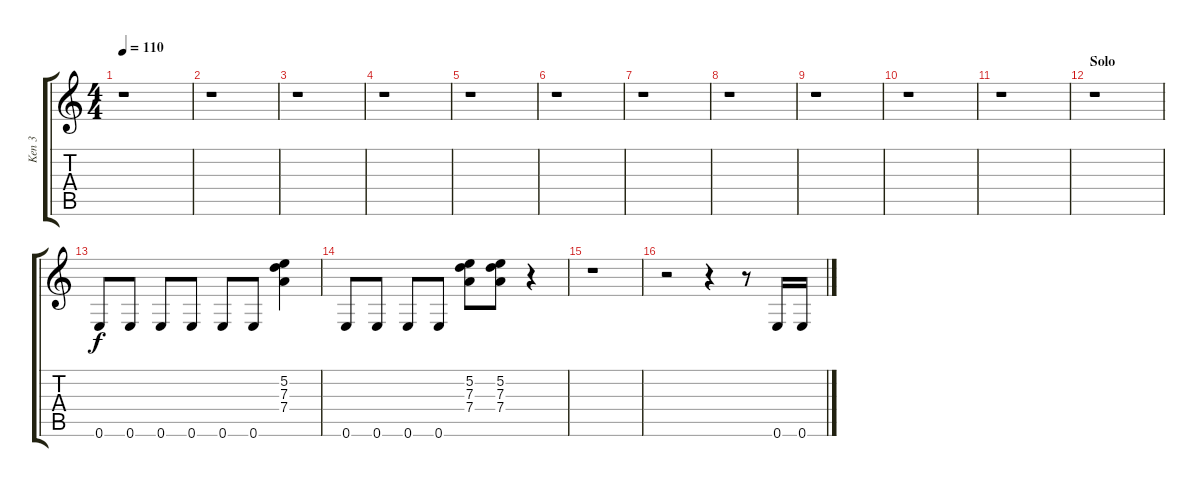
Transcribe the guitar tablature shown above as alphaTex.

\track ("Ken 3" "Ken 3") {instrument distortionguitar}
\staff {score tabs}
\tuning (E4 B3 G3 D3 A2 E2) {hide}
\ts (4 4)
\tempo 110
\clef g2
\ks c
r.1{dy mf} |
r.1 |
r.1 |
r.1 |
r.1 |
r.1 |
r.1 |
r.1 |
r.1 |
r.1 |
r.1 |
\section ("" "Solo")
r.1 |
0.6.8{dy f} 0.6.8 0.6.8 0.6.8 0.6.8 0.6.8 (5.2 7.3 7.4).4 |
0.6.8 0.6.8 0.6.8 0.6.8 (5.2 7.3 7.4).8 (5.2 7.3 7.4).8 r.4 |
r.1 |
r.2 r.4 r.8 0.6.16 0.6.16
